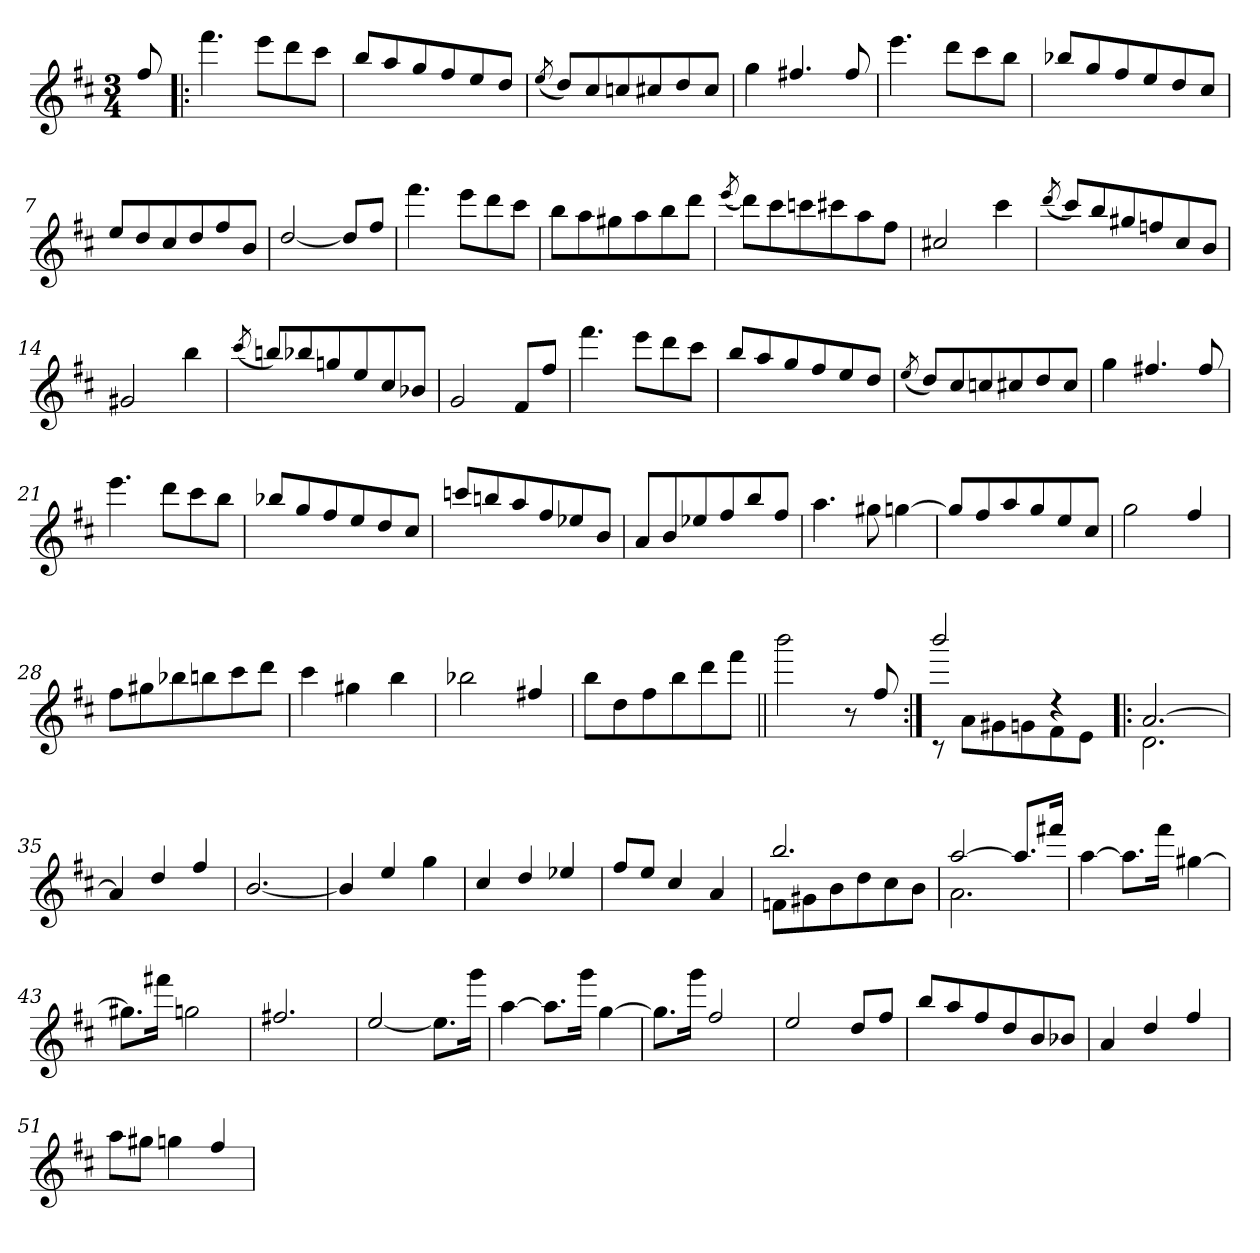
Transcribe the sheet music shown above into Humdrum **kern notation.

**kern
*part1
*staff1
*clefG2
*k[f#c#]
*D:
*M3/4
=
8ff#/
=1!|:
4.fff#\
8eee\L
8ddd\
8ccc#\J
=2
8bb/L
8aa/
8gg/
8ff#/
8ee/
8dd/J
=3
(<8qee/
8dd/L)
8cc#/
8ccn/
8cc#X/
8dd/
8cc#/J
=4
4gg\
4.ff#X/
8ff#/
!!LO:LB:g=z
=5
4.eee\
8ddd\L
8ccc#\
8bb\J
=6
8bb-X/L
8gg/
8ff#/
8ee/
8dd/
8cc#/J
=7
8ee/L
8dd/
8cc#/
8dd/
8ff#/
8b/J
=8
[2dd/
8dd/L]
8ff#/J
=9
4.fff#\
8eee\L
8ddd\
8ccc#\J
!!LO:LB:g=z
=10
8bb\L
8aa\
8gg#X\
8aa\
8bb\
8ddd\J
=11
(<8qeee/
8ddd\L)
8ccc#\
8cccn\
8ccc#X\
8aa\
8ff#\J
=12
2cc#X/
4ccc#\
=13
(<8qddd/
8ccc#/L)
8bb/
8gg#X/
8ffn/
8cc#/
8b/J
!!LO:LB:g=z
=14
2g#X/
4bb\
=15
(<8qccc#/
8bbn/L)
8bb-X/
8ggn/
8ee/
8cc#/
8b-X/J
=16
2g/
8f#/L
8ff#/J
=17
4.fff#\
8eee\L
8ddd\
8ccc#\J
=18
8bb/L
8aa/
8gg/
8ff#/
8ee/
8dd/J
!!LO:LB:g=z
=19
(<8qee/
8dd/L)
8cc#/
8ccn/
8cc#X/
8dd/
8cc#/J
=20
4gg\
4.ff#X/
8ff#/
=21
4.eee\
8ddd\L
8ccc#\
8bb\J
=22
8bb-X/L
8gg/
8ff#/
8ee/
8dd/
8cc#/J
=23
8cccn/L
8bbn/
8aa/
8ff#/
8ee-X/
8b/J
!!LO:LB:g=z
=24
8a/L
8b/
8ee-X/
8ff#/
8bb/
8ff#/J
=25
4.aa\
8gg#X\
[4ggn\
=26
8gg/L]
8ff#/
8aa/
8gg/
8ee/
8cc#/J
=27
2gg\
4ff#/
=28
8ff#\L
8gg#X\
8bb-X\
8bbn\
8ccc#\
8ddd\J
!!LO:LB:g=z
=29
4ccc#\
4gg#X\
4bb\
=30
2bb-X\
4ff#X/
=31
8bb\L
8dd\
8ff#\
8bb\
8ddd\
8fff#\J
=32||
2bbb\
8r
8ff#/
=33:|!
*^
2bbb/	8rc
.	8a\L
.	8g#X\
.	8gn\
4rdd	8f#\
.	8e\J
!!LO:LB:g=z	!!
=34!|:	=34!|:
[>2.a/	2.d\
*v	*v
=35
4a/]
4dd/
4ff#/
=36
[2.b/
=37
4b/]
4ee/
4gg\
=38
4cc#/
4dd/
4ee-X/
=39
8ff#/L
8ee/J
4cc#/
4a/
!!LO:LB:g=z
=40
*^
2.bb/	8fn\L
.	8g#X\
.	8b\
.	8dd\
.	8cc#\
.	8b\J
=41	=41
[>2aa/	2.a\
8.aa/L]	.
16fff#X/Jk	.
*v	*v
=42
[4aa\
8.aa\L]
16fff#\Jk
[4gg#X\
=43
8.gg#X\L]
16fff#X\Jk
2ggn\
=44
2.ff#X/
=45
[2ee/
8.ee\L]
16ggg\Jk
!!LO:LB:g=z
=46
[4aa\
8.aa\L]
16ggg\Jk
[4gg\
=47
8.gg\L]
16ggg\Jk
2ff#/
=48
2ee/
8dd/L
8ff#/J
=49
8bb/L
8aa/
8ff#/
8dd/
8b/
8b-X/J
=50
4a/
4dd/
4ff#/
=51
8aa\L
8gg#X\J
4ggn\
4ff#/
=
*-
